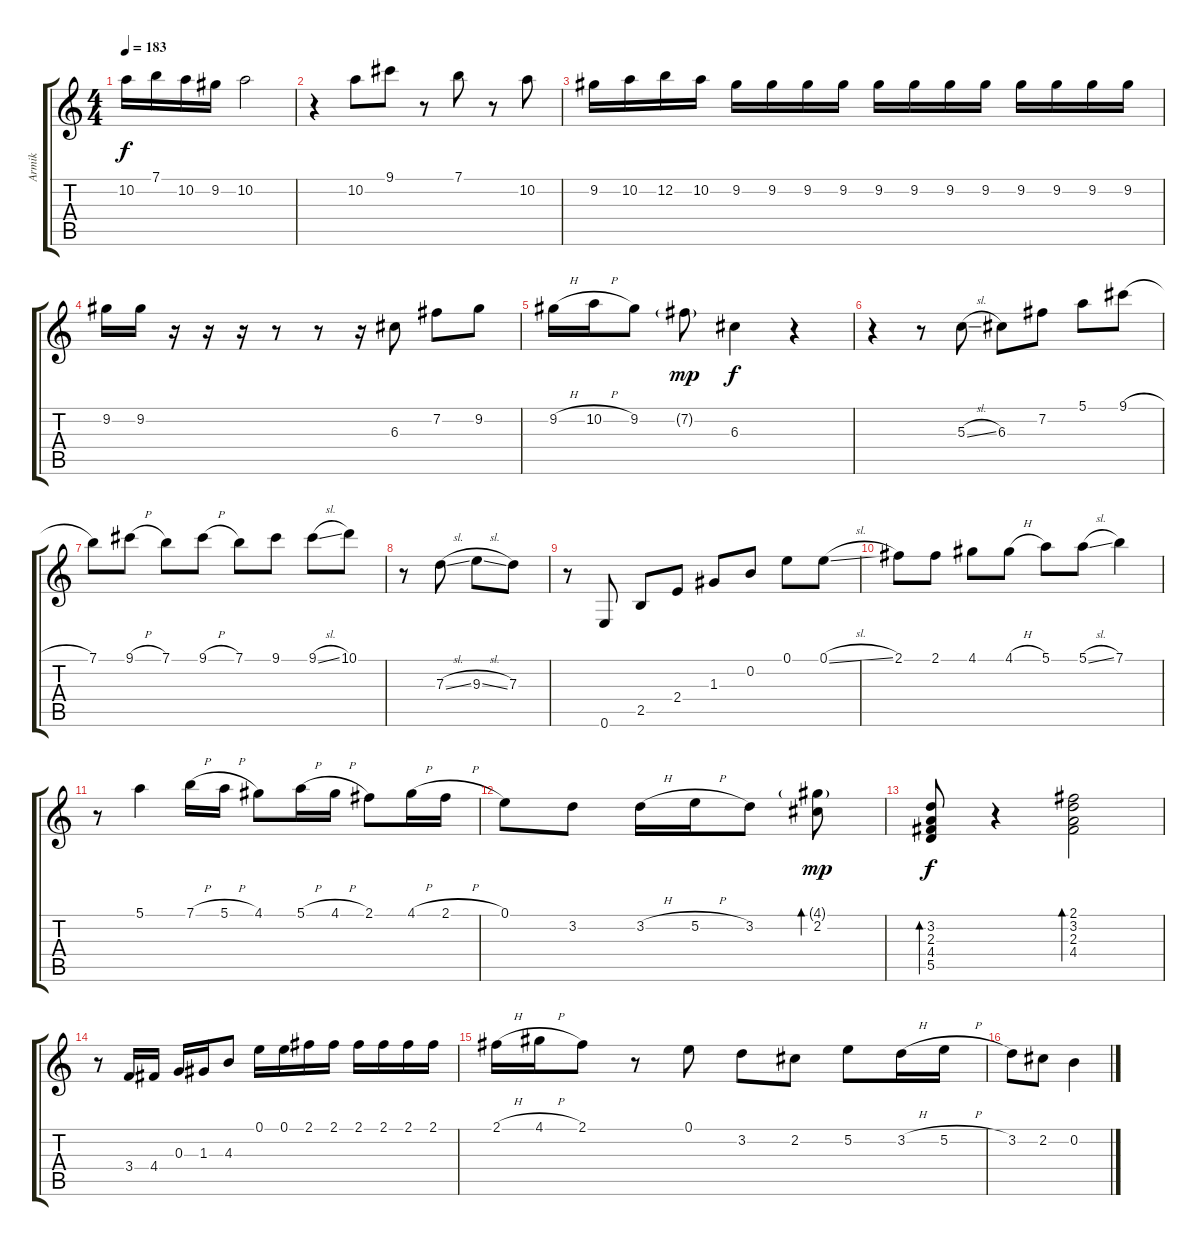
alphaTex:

\track ("Armik" "Armik") {instrument acousticguitarsteel}
\staff {score tabs}
\tuning (E4 B3 G3 D3 A2 E2) {hide}
\ts (4 4)
\tempo 183
\clef g2
\ks c
10.2.16{dy f} 7.1.16 10.2.16 9.2.16 10.2.2 |
r.4 10.2.8 9.1.8 r.8 7.1.8 r.8 10.2.8 |
9.2.16 10.2.16 12.2.16 10.2.16 9.2.16 9.2.16 9.2.16 9.2.16 9.2.16 9.2.16 9.2.16 9.2.16 9.2.16 9.2.16 9.2.16 9.2.16 |
9.2.16 9.2.16 r.16 r.16 r.16 r.8 r.8 r.16 6.3.8 7.2.8 9.2.8 |
9.2{h}.16 10.2{h}.16 9.2.8 7.2{g}.8{dy mp} 6.3.4{dy f} r.4 |
r.4 r.8 5.3{sl}.8 6.3.8 7.2.8 5.1.8 9.1{h}.8 |
7.1.8 9.1{h}.8 7.1.8 9.1{h}.8 7.1.8 9.1.8 9.1{sl}.8 10.1.8 |
r.8 7.3{sl}.8 9.3{sl}.8 7.3.8 |
r.8 0.6.8 2.5.8 2.4.8 1.3.8 0.2.8 0.1.8 0.1{sl}.8 |
2.1.8 2.1.8 4.1.8 4.1{h}.8 5.1.8 5.1{sl}.8 7.1.4 |
r.8 5.1.4 7.1{h}.16 5.1{h}.16 4.1.8 5.1{h}.16 4.1{h}.16 2.1.8 4.1{h}.16 2.1{h}.16 |
0.1.8 3.2.8 3.2{h}.16 5.2{h}.16 3.2.8 (4.1{g} 2.2).8{bd 480 dy mp} |
(3.2 2.3 4.4 5.5).8{bd 480 dy f} r.4 (2.1 3.2 2.3 4.4).2{bd 240} |
r.8 3.4.16 4.4.16 0.3.16 1.3.16 4.3.8 0.1.16 0.1.16 2.1.16 2.1.16 2.1.16 2.1.16 2.1.16 2.1.16 |
2.1{h}.16 4.1{h}.16 2.1.8 r.8 0.1.8 3.2.8 2.2.8 5.2.8 3.2{h}.16 5.2{h}.16 |
3.2.8 2.2.8 0.2.4
